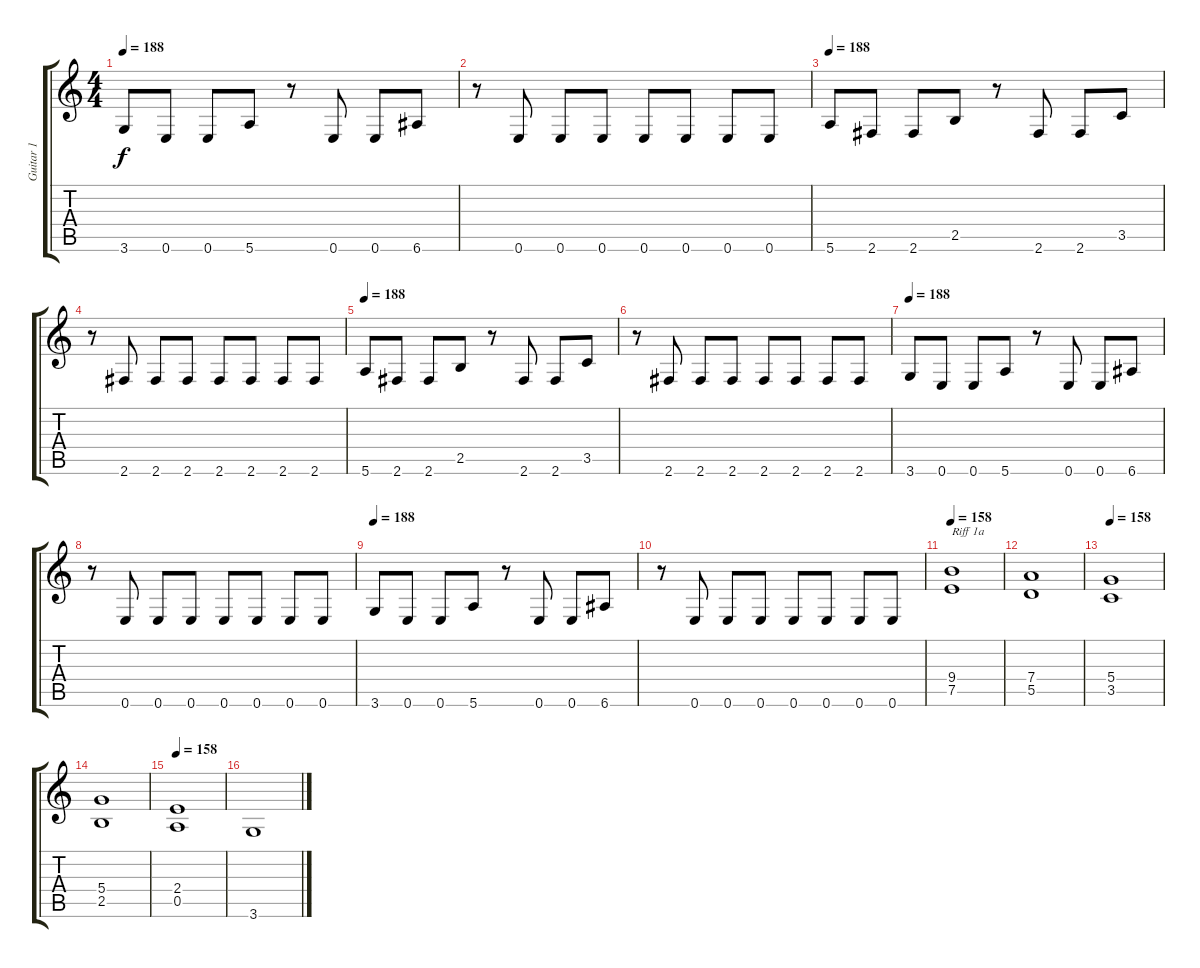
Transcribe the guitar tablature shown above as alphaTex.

\track ("Guitar 1" "Guitar 1") {instrument distortionguitar}
\staff {score tabs}
\tuning (E4 B3 G3 D3 A2 E2) {hide}
\ts (4 4)
\tempo 188
\clef g2
\ks c
3.6.8{dy f} 0.6.8 0.6.8 5.6.8 r.8 0.6.8 0.6.8 6.6.8 |
r.8 0.6.8 0.6.8 0.6.8 0.6.8 0.6.8 0.6.8 0.6.8 |
\tempo 188
5.6.8 2.6.8 2.6.8 2.5.8 r.8 2.6.8 2.6.8 3.5.8 |
r.8 2.6.8 2.6.8 2.6.8 2.6.8 2.6.8 2.6.8 2.6.8 |
\tempo 188
5.6.8 2.6.8 2.6.8 2.5.8 r.8 2.6.8 2.6.8 3.5.8 |
r.8 2.6.8 2.6.8 2.6.8 2.6.8 2.6.8 2.6.8 2.6.8 |
\tempo 188
3.6.8 0.6.8 0.6.8 5.6.8 r.8 0.6.8 0.6.8 6.6.8 |
r.8 0.6.8 0.6.8 0.6.8 0.6.8 0.6.8 0.6.8 0.6.8 |
\tempo 188
3.6.8 0.6.8 0.6.8 5.6.8 r.8 0.6.8 0.6.8 6.6.8 |
r.8 0.6.8 0.6.8 0.6.8 0.6.8 0.6.8 0.6.8 0.6.8 |
\tempo 158
(9.4 7.5).1{txt "Riff 1a"} |
(7.4 5.5).1 |
\tempo 158
(5.4 3.5).1 |
(5.4 2.5).1 |
\tempo 158
(2.4 0.5).1 |
3.6.1
